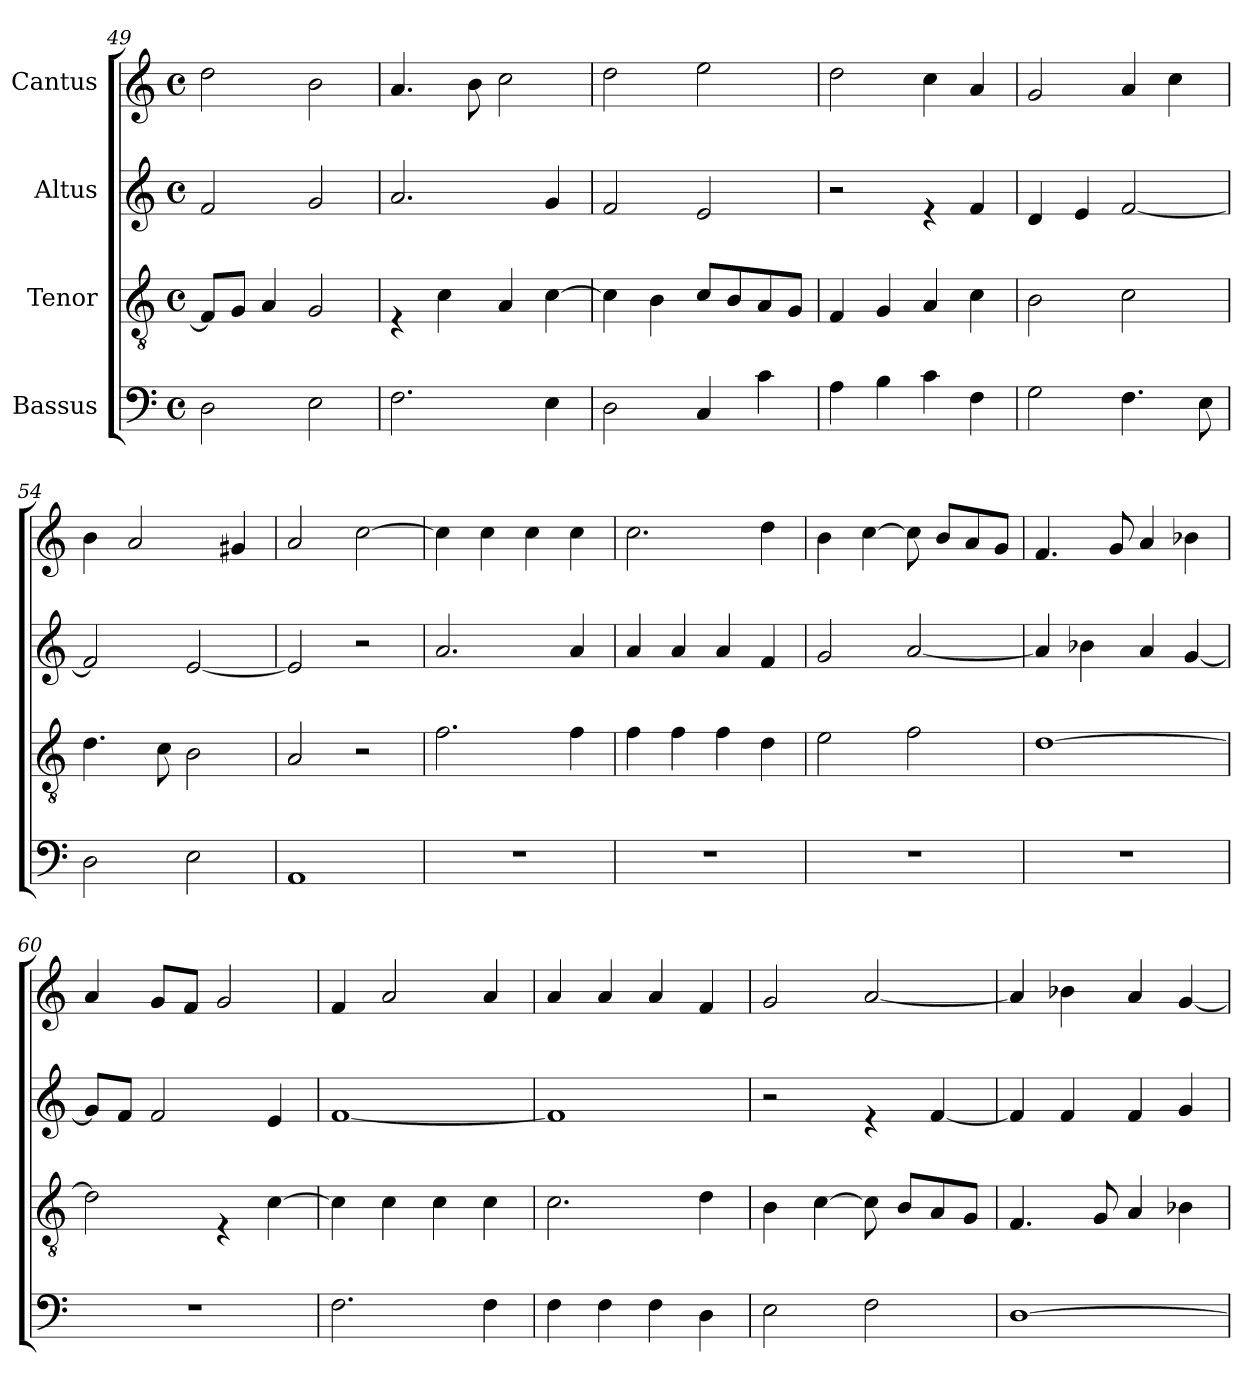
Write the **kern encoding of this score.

**kern	**kern	**kern	**kern
*part4	*part3	*part2	*part1
*staff4	*staff3	*staff2	*staff1
*I"Bassus	*I"Tenor	*I"Altus	*I"Cantus
*clefF4	*clefGv2	*clefG2	*clefG2
*k[]	*k[]	*k[]	*k[]
*C:	*C:	*C:	*C:
*M4/4	*M4/4	*M4/4	*M4/4
*met(c)	*met(c)	*met(c)	*met(c)
=49	=49	=49	=49
2D\	8F/L]	2f/	2dd\
.	8G/J	.	.
.	4A/	.	.
2E\	2G/	2g/	2b\
=50	=50	=50	=50
2.F\	4rE	2.a/	4.a/
.	4c\	.	.
.	.	.	8b\
.	4A/	.	2cc\
4E\	[>4c\	4g/	.
!!LO:PB:g=z
=51	=51	=51	=51
2D\	4c\]	2f/	2dd\
.	4B\	.	.
4C/	8c/L	2e/	2ee\
.	8B/	.	.
4c\	8A/	.	.
.	8G/J	.	.
=52	=52	=52	=52
4A\	4F/	2r	2dd\
4B\	4G/	.	.
4c\	4A/	4re	4cc\
4F\	4c\	4f/	4a/
=53	=53	=53	=53
2G\	2B\	4d/	2g/
.	.	4e/	.
4.F\	2c\	[<2f/	4a/
.	.	.	4cc\
8E\	.	.	.
=54	=54	=54	=54
2D\	4.d\	2f/]	4b\
.	.	.	2a/
.	8c\	.	.
2E\	2B\	[<2e/	.
.	.	.	4g#X/
=55	=55	=55	=55
1AA	2A/	2e/]	2a/
.	2r	2r	[>2cc\
=56	=56	=56	=56
1r	2.f\	2.a/	4cc\]
.	.	.	4cc\
.	.	.	4cc\
.	4f\	4a/	4cc\
=57	=57	=57	=57
1r	4f\	4a/	2.cc\
.	4f\	4a/	.
.	4f\	4a/	.
.	4d\	4f/	4dd\
!!LO:LB:g=z
=58	=58	=58	=58
1r	2e\	2g/	4b\
.	.	.	[>4cc\
.	2f\	[<2a/	8cc\]
.	.	.	8b/L
.	.	.	8a/
.	.	.	8g/J
=59	=59	=59	=59
1r	[>1d	4a/]	4.f/
.	.	4b-X\	.
.	.	.	8g/
.	.	4a/	4a/
.	.	[<4g/	4b-X\
=60	=60	=60	=60
1r	2d\]	8g/L]	4a/
.	.	8f/J	.
.	.	2f/	8g/L
.	.	.	8f/J
.	4rE	.	2g/
.	[>4c\	4e/	.
=61	=61	=61	=61
2.F\	4c\]	[<1f	4f/
.	4c\	.	2a/
.	4c\	.	.
4F\	4c\	.	4a/
=62	=62	=62	=62
4F\	2.c\	1f]	4a/
4F\	.	.	4a/
4F\	.	.	4a/
4D\	4d\	.	4f/
=63	=63	=63	=63
2E\	4B\	2r	2g/
.	[>4c\	.	.
2F\	8c\]	4re	[<2a/
.	8B/L	.	.
.	8A/	[<4f/	.
.	8G/J	.	.
=64	=64	=64	=64
[>1D	4.F/	4f/]	4a/]
.	.	4f/	4b-X\
.	8G/	.	.
.	4A/	4f/	4a/
.	4B-X\	4g/	[<4g/
=	=	=	=
*-	*-	*-	*-
